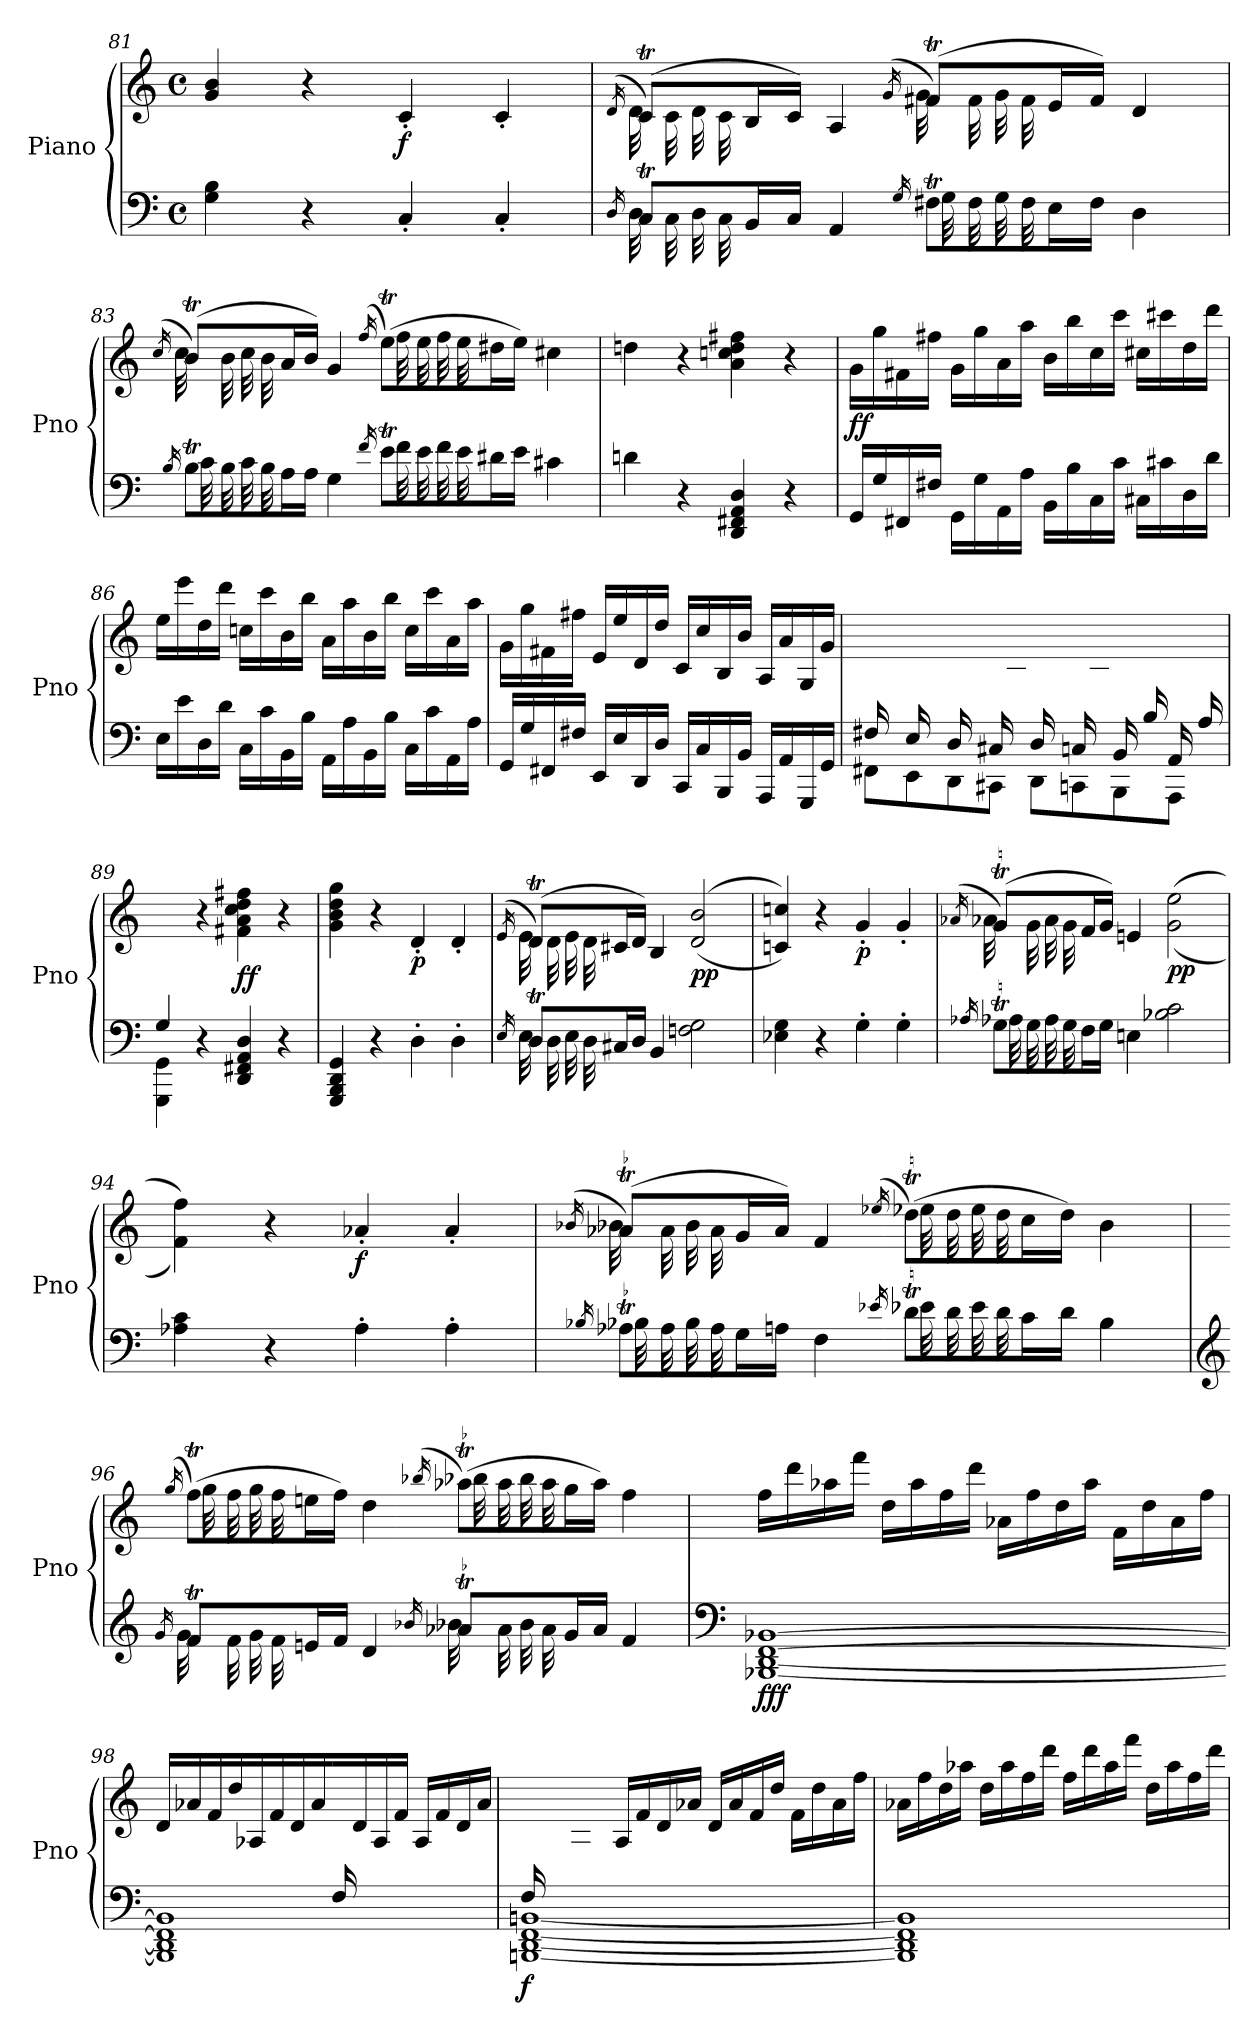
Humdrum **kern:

**kern	**kern	**dynam
*part1	*part1	*part1
*staff2	*staff1	*staff1/2
*I"Piano	*	*
*I'Pno	*	*
!!LO:LB:g=z
*clefF4	*clefG2	*
*k[]	*k[]	*
*M4/4	*M4/4	*
*met(c)	*met(c)	*
=81	=81	=81
4G\ 4B\	4g/ 4b/	.
4r	4r	.
!	!	!LO:DY:b
4C'/	4c'/	f
4C'/	4c'/	.
!!LO:LB:g=z
=82	=82	=82
16qD/	(16qd/	.
*^	*^	*
8CT/L	32D	(8cT/L)	32d	.
.	32C	.	32c	.
.	32D	.	32d	.
.	32C	.	32c	.
16BB/L	4.ryy	16B/L	4.ryy	.
16C/JJ	.	16c/JJ)	.	.
4AA/	.	4A/	.	.
16qG/	.	(16qg/	.	.
8F#Xt\L	32G	(8f#Xt/L)	32g	.
.	32F#	.	32f#	.
.	32G	.	32g	.
.	32F#	.	32f#	.
16E\L	4.ryy	16e/L	4.ryy	.
16F#\JJ	.	16f#/JJ)	.	.
4D\	.	4d/	.	.
=83	=83	=83	=83	=83
16qB/	.	(16qcc/	.	.
8Bt\L	32c	(8bt/L)	32cc	.
.	32B	.	32b	.
.	32c	.	32cc	.
.	32B	.	32b	.
16A\L	4.ryy	16a/L	4.ryy	.
16A\JJ	.	16b/JJ)	.	.
4G\	.	4g/	.	.
16qf/	.	(16qff/	.	.
8et\L	32f	(>8eet\L)	32ff	.
.	32e	.	32ee	.
.	32f	.	32ff	.
.	32e	.	32ee	.
16d#X\L	4.ryy	16dd#X\L	4.ryy	.
16e\JJ	.	16ee\JJ)	.	.
4c#X\	.	4cc#X\	.	.
*v	*v	*	*	*
*	*v	*v	*
=84	=84	=84
4dn\	4ddn\	.
4r	4r	.
4DD/ 4FF#X/ 4AA/ 4D/	4a\ 4ccn\ 4dd\ 4ff#X\	.
4r	4r	.
!!LO:LB:g=z
=85	=85	=85
!	!	!LO:DY:b
16GG/LL	16g\LL	ff
16G/	16gg\	.
16FF#X/	16f#X\	.
16F#X/JJ	16ff#X\JJ	.
16GG\LL	16g\LL	.
16G\	16gg\	.
16AA\	16a\	.
16A\JJ	16aa\JJ	.
16BB\LL	16b\LL	.
16B\	16bb\	.
16C\	16cc\	.
16c\JJ	16ccc\JJ	.
16C#X\LL	16cc#X\LL	.
16c#X\	16ccc#X\	.
16D\	16dd\	.
16d\JJ	16ddd\JJ	.
=86	=86	=86
16E\LL	16ee\LL	.
16e\	16eee\	.
16D\	16dd\	.
16d\JJ	16ddd\JJ	.
16C\LL	16ccn\LL	.
16c\	16ccc\	.
16BB\	16b\	.
16B\JJ	16bb\JJ	.
16AA\LL	16a\LL	.
16A\	16aa\	.
16BB\	16b\	.
16B\JJ	16bb\JJ	.
16C\LL	16cc\LL	.
16c\	16ccc\	.
16AA\	16a\	.
16A\JJ	16aa\JJ	.
!!LO:LB:g=z
=87	=87	=87
16GG/LL	16g\LL	.
16G/	16gg\	.
16FF#X/	16f#X\	.
16F#X/JJ	16ff#X\JJ	.
16EE/LL	16e/LL	.
16E/	16ee/	.
16DD/	16d/	.
16D/JJ	16dd/JJ	.
16CC/LL	16c/LL	.
16C/	16cc/	.
16BBB/	16B/	.
16BB/JJ	16b/JJ	.
16AAA/LL	16A/LL	.
16AA/	16a/	.
16GGG/	16G/	.
16GG/JJ	16g/JJ	.
=88	=88	=88
*^	*	*
16F#X/LL	8FF#X\L	16ryy	.
16ryy	.	16f#X\	.
16E/	8EE\	16ryy	.
16ryy	.	16e\JJ	.
16D/LL	8DD\	16ryy	.
16ryy	.	16d\	.
16C#X/	8CC#X\J	16ryy	.
16ryy	.	16c#X\JJ	.
16D/LL	8DD\L	16ryy	.
16ryy	.	16d\	.
16Cn/	8CCn\	16ryy	.
16ryy	.	16cn\JJ	.
16BB/LL	8BBB\	4ryy	.
16B/	.	.	.
16AA/	8AAA\J	.	.
16A/JJ	.	.	.
=89	=89	=89	=89
4G/	4GGG\ 4GG\	4ryy	.
2.ryy	4r	4r	.
!	!	!	!LO:DY:b
.	4DD/ 4FF#X/ 4AA/ 4D/	4f#X\ 4a\ 4cc\ 4dd\ 4ff#X\	ff
.	4r	4r	.
*v	*v	*	*
!!LO:PB:g=z
=90	=90	=90
4GGG/ 4BBB/ 4DD/ 4GG/	4g\ 4b\ 4dd\ 4gg\	.
4r	4r	.
!	!	!LO:DY:b
4D'\	4d'/	p
4D'\	4d'/	.
=91	=91	=91
16qE/	(16qe/	.
*^	*^	*
8DT/L	32E	(8dT/L)	32e	.
.	32D	.	32d	.
.	32E	.	32e	.
.	32D	.	32d	.
16C#X/L	2..ryy	16c#X/L	2..ryy	.
16D/JJ	.	16d/JJ)	.	.
4BB/	.	4B/	.	.
!	!	!	!	!LO:DY:b
2Fn\ 2G\	.	((2d/ 2b/	.	pp
*v	*v	*	*	*
*	*v	*v	*
=92	=92	=92
4E-X\ 4G\	4cn/ 4ccn/))	.
4r	4r	.
!	!	!LO:DY:b
4G'\	4g'/	p
4G'\	4g'/	.
=93	=93	=93
16qA-X/	(16qa-X/	.
*^	*^	*
8GT\L	32A-	(8gT/L)	32a-	.
.	32G	.	32g	.
.	32A-	.	32a-	.
.	32G	.	32g	.
16F\L	2..ryy	16f/L	2..ryy	.
16G\JJ	.	16g/JJ)	.	.
4En\	.	4en/	.	.
!	!	!	!	!LO:DY:b
2B-X\ 2c\	.	(>(2g\ 2ee\	.	pp
*v	*v	*	*	*
*	*v	*v	*
=94	=94	=94
4A-X\ 4c\	4f\ 4ff\))	.
4r	4r	.
!	!	!LO:DY:b
4A-'\	4a-X'/	f
4A-'\	4a-'/	.
!!LO:PB:g=z
=95	=95	=95
16qB-X/	(16qb-X/	.
*^	*^	*
8A-XT\L	32B-	(8a-XT/L)	32b-	.
.	32A-	.	32a-	.
.	32B-	.	32b-	.
.	32A-	.	32a-	.
16G\L	4.ryy	16g/L	4.ryy	.
16An\JJ	.	16a-/JJ)	.	.
4F\	.	4f/	.	.
16qe-X/	.	(16qee-X/	.	.
8dT\L	32e-	(>8ddT\L)	32ee-	.
.	32d	.	32dd	.
.	32e-	.	32ee-	.
.	32d	.	32dd	.
16c\L	4.ryy	16cc\L	4.ryy	.
16d\JJ	.	16dd\JJ)	.	.
4B-\	.	4b-\	.	.
=96	=96	=96	=96	=96
*clefG2	*	*	*	*
16qg/	.	(16qgg/	.	.
8fT/L	32g	(>8ffT\L)	32gg	.
.	32f	.	32ff	.
.	32g	.	32gg	.
.	32f	.	32ff	.
16en/L	4.ryy	16een\L	4.ryy	.
16f/JJ	.	16ff\JJ)	.	.
4d/	.	4dd\	.	.
16qb-X/	.	(16qbb-X/	.	.
8a-XT/L	32b-	(>8aa-XT\L)	32bb-	.
.	32a-	.	32aa-	.
.	32b-	.	32bb-	.
.	32a-	.	32aa-	.
16g/L	4.ryy	16gg\L	4.ryy	.
16a-/JJ	.	16aa-\JJ)	.	.
4f/	.	4ff\	.	.
*v	*v	*	*	*
*	*v	*v	*
!!LO:LB:g=z
=97	=97	=97
*clefF4	*	*
!	!	!LO:DY:b=2
!	!	!LO:DY:n=1:b
[1BBB-X [1DD [1FF [1BB-X	16ff\LL	f ff
.	16ddd\	.
.	16aa-X\	.
.	16fff\JJ	.
.	16dd\LL	.
.	16aa-\	.
.	16ff\	.
.	16ddd\JJ	.
.	16a-X\LL	.
.	16ff\	.
.	16dd\	.
.	16aa-\JJ	.
.	16f\LL	.
.	16dd\	.
.	16a-\	.
.	16ff\JJ	.
=98	=98	=98
*^	*	*
2ryy	1BBB-] 1DD] 1FF] 1BB-]	16d/LL	.
.	.	16a-X/	.
.	.	16f/	.
.	.	16dd/JJ	.
.	.	16A-X/LL	.
.	.	16f/	.
.	.	16d/	.
.	.	16a-/JJ	.
16F/LL	.	16ryy	.
4..ryy	.	16d\	.
.	.	16A-\	.
.	.	16f\JJ	.
.	.	16A-/LL	.
.	.	16f/	.
.	.	16d/	.
.	.	16a-/JJ	.
!!LO:LB:g=z
=99	=99	=99	=99
!	!	!	!LO:DY:b=2
16F/LL	[1BBBn [1DD [1FF [1BBn	16ryy	f
2...ryy	.	16d\	.
.	.	16A-X\	.
.	.	16f\JJ	.
.	.	16A-/LL	.
.	.	16f/	.
.	.	16d/	.
.	.	16a-X/JJ	.
.	.	16d/LL	.
.	.	16a-/	.
.	.	16f/	.
.	.	16dd/JJ	.
.	.	16f\LL	.
.	.	16dd\	.
.	.	16a-\	.
.	.	16ff\JJ	.
*v	*v	*	*
=100	=100	=100
1BBBn] 1DD] 1FF] 1BBn]	16a-X\LL	.
.	16ff\	.
.	16dd\	.
.	16aa-X\JJ	.
.	16dd\LL	.
.	16aa-\	.
.	16ff\	.
.	16ddd\JJ	.
.	16ff\LL	.
.	16ddd\	.
.	16aa-\	.
.	16fff\JJ	.
.	16dd\LL	.
.	16aa-\	.
.	16ff\	.
.	16ddd\JJ	.
=	=	=
*-	*-	*-
